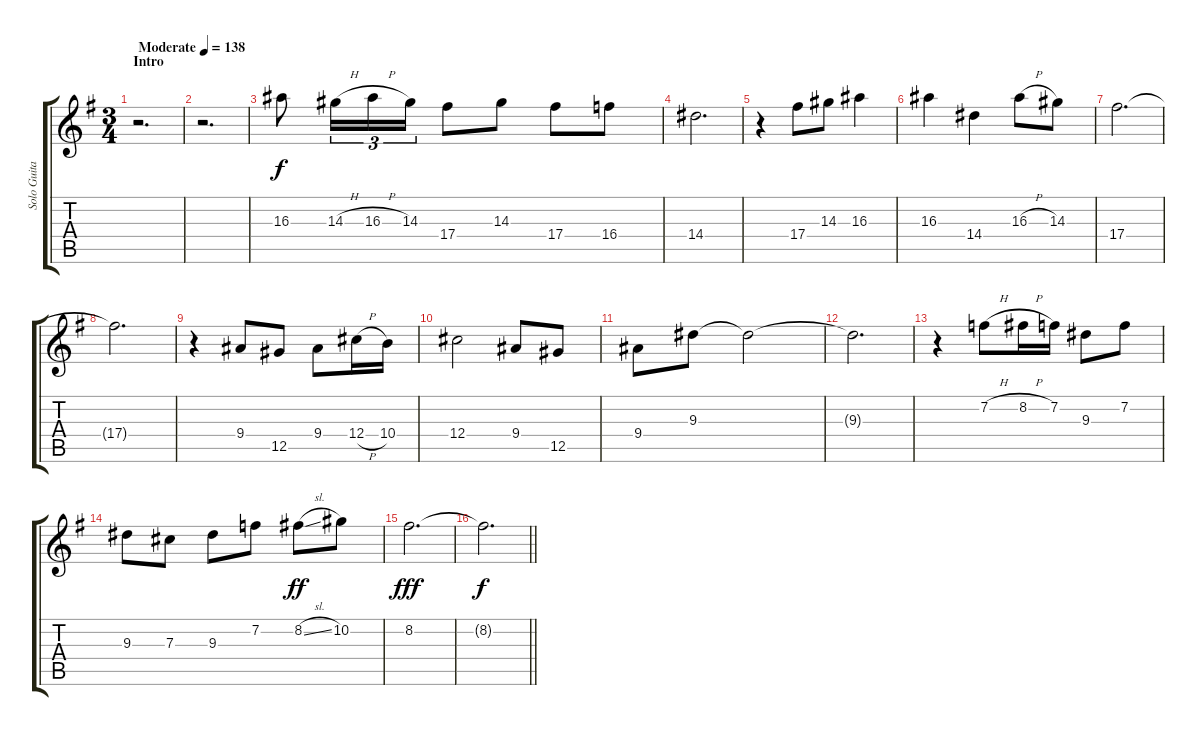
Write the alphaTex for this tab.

\track ("Solo Guitar I (Marcus Siepen)" "Solo Guita") {instrument electricguitarjazz}
\staff {score tabs}
\tuning (Eb4 Bb3 Gb3 Db3 Ab2 Eb2) {hide}
\ts (3 4)
\section ("" "Intro")
\tempo (138 "Moderate")
\clef g2
\ks eminor
r.2{d dy f instrument electricguitarjazz} |
r.2{d} |
16.3.8 14.3{h}.16{tu (3 2)} 16.3{h}.16{tu (3 2)} 14.3.16{tu (3 2)} 17.4.8 14.3.8 17.4.8 16.4.8 |
14.4.2{d} |
r.4 17.4.8 14.3.8 16.3.4 |
16.3.4 14.4.4 16.3{h}.8 14.3.8 |
17.4.2{d} |
17.4{t}.2{d} |
r.4 9.4.8 12.5.8 9.4.8 12.4{h}.16 10.4.16 |
12.4.2 9.4.8 12.5.8 |
9.4.8 9.3.8 9.3{t}.2 |
9.3{t}.2{d} |
r.4 7.2{h}.8 8.2{h}.16 7.2.16 9.3.8 7.2.8 |
9.3.8 7.3.8 9.3.8 7.2.8 8.2{sl}.8{dy ff} 10.2.8 |
8.2.2{d dy fff} |
\barLineRight lightlight
8.2{t}.2{d dy f}
